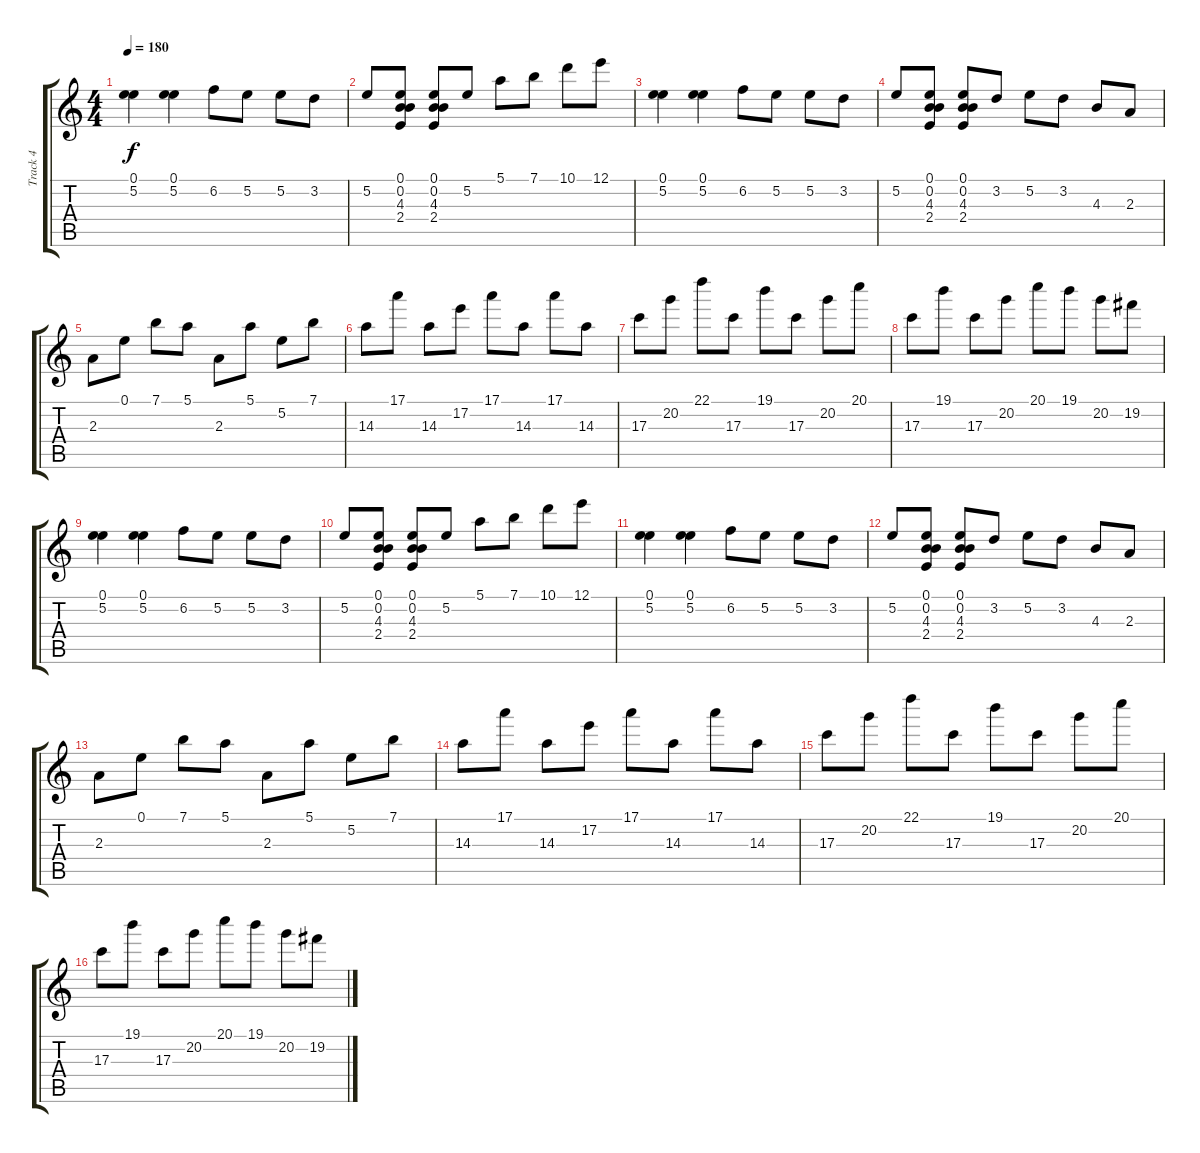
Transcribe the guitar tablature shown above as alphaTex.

\track ("Track 4" "Track 4") {instrument overdrivenguitar}
\staff {score tabs}
\tuning (E4 B3 G3 D3 A2 E2) {hide}
\ts (4 4)
\tempo 180
\clef g2
\ks c
(0.1 5.2).4{dy f} (0.1 5.2).4 6.2.8 5.2.8 5.2.8 3.2.8 |
5.2.8 (0.1 0.2 4.3 2.4).8 (0.1 0.2 4.3 2.4).8 5.2.8 5.1.8 7.1.8 10.1.8 12.1.8 |
(0.1 5.2).4 (0.1 5.2).4 6.2.8 5.2.8 5.2.8 3.2.8 |
5.2.8 (0.1 0.2 4.3 2.4).8 (0.1 0.2 4.3 2.4).8 3.2.8 5.2.8 3.2.8 4.3.8 2.3.8 |
2.3.8 0.1.8 7.1.8 5.1.8 2.3.8 5.1.8 5.2.8 7.1.8 |
14.3.8 17.1.8 14.3.8 17.2.8 17.1.8 14.3.8 17.1.8 14.3.8 |
17.3.8 20.2.8 22.1.8 17.3.8 19.1.8 17.3.8 20.2.8 20.1.8 |
17.3.8 19.1.8 17.3.8 20.2.8 20.1.8 19.1.8 20.2.8 19.2.8 |
(0.1 5.2).4 (0.1 5.2).4 6.2.8 5.2.8 5.2.8 3.2.8 |
5.2.8 (0.1 0.2 4.3 2.4).8 (0.1 0.2 4.3 2.4).8 5.2.8 5.1.8 7.1.8 10.1.8 12.1.8 |
(0.1 5.2).4 (0.1 5.2).4 6.2.8 5.2.8 5.2.8 3.2.8 |
5.2.8 (0.1 0.2 4.3 2.4).8 (0.1 0.2 4.3 2.4).8 3.2.8 5.2.8 3.2.8 4.3.8 2.3.8 |
2.3.8 0.1.8 7.1.8 5.1.8 2.3.8 5.1.8 5.2.8 7.1.8 |
14.3.8 17.1.8 14.3.8 17.2.8 17.1.8 14.3.8 17.1.8 14.3.8 |
17.3.8 20.2.8 22.1.8 17.3.8 19.1.8 17.3.8 20.2.8 20.1.8 |
17.3.8 19.1.8 17.3.8 20.2.8 20.1.8 19.1.8 20.2.8 19.2.8
